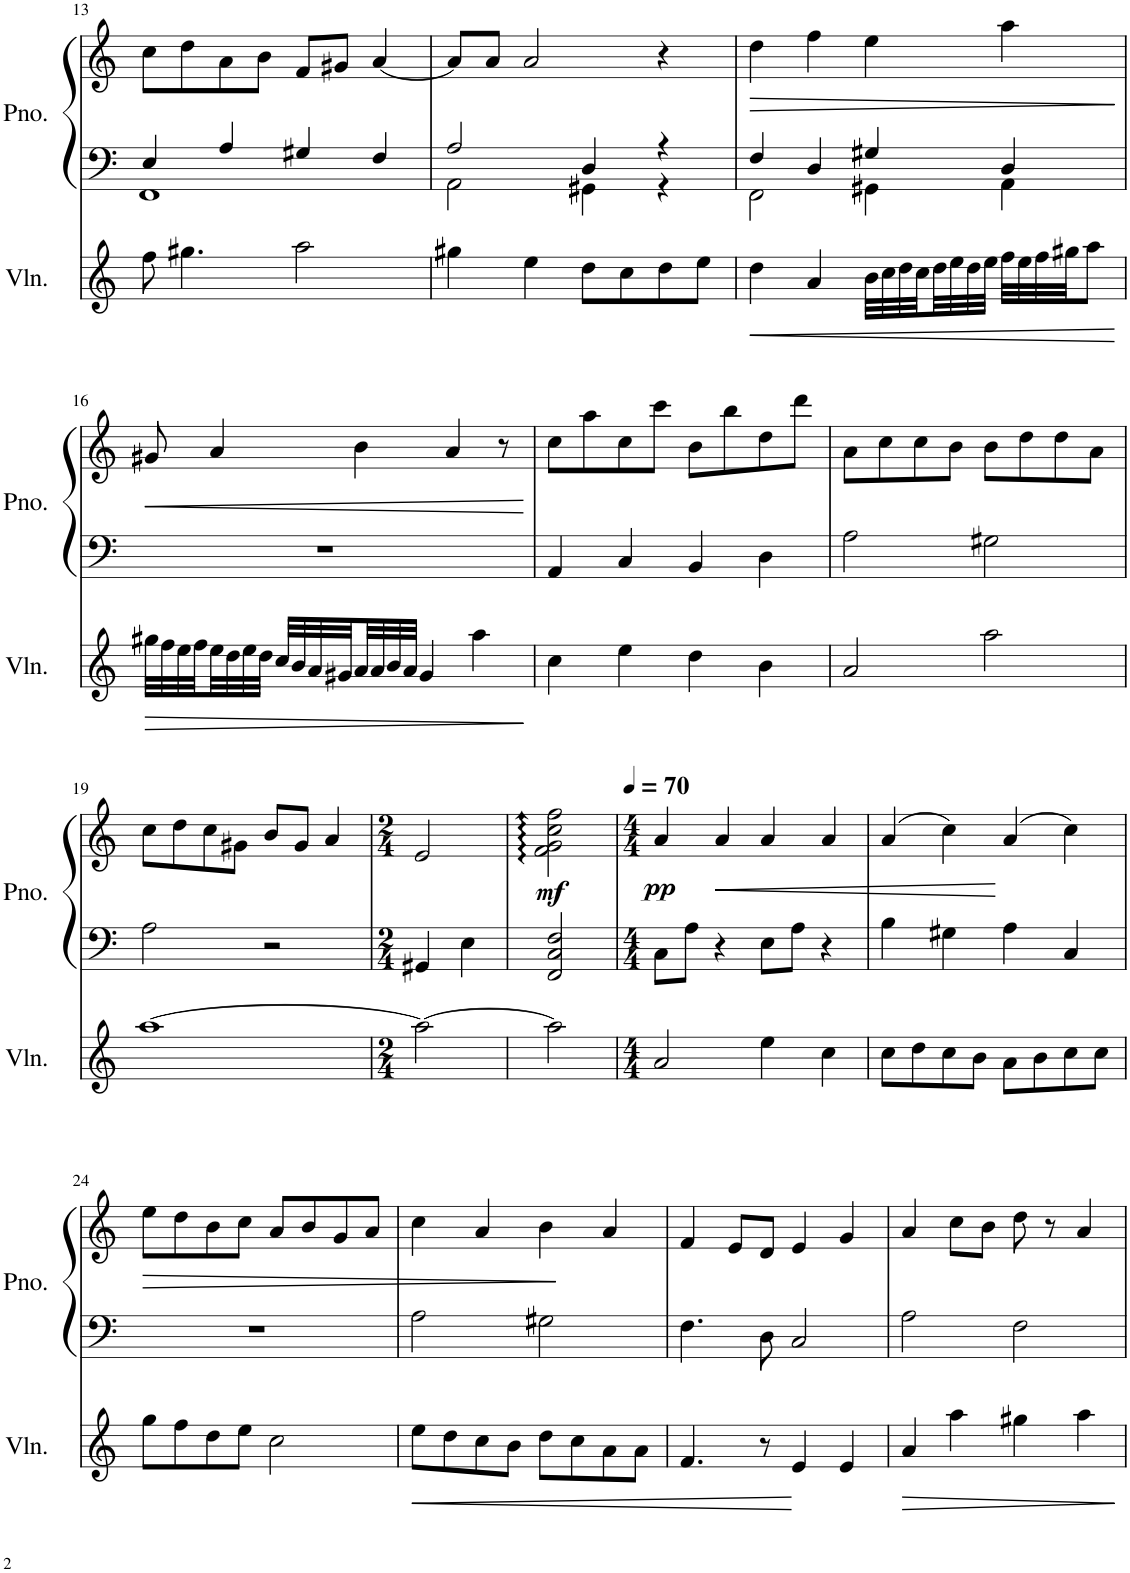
**kern	**dynam	**kern	**kern	**dynam
*part2	*part2	*part1	*part1	*part1
*staff3	*staff3	*staff2	*staff1	*staff1/2
*I"Violin	*	*I"Piano	*	*
*I'Vln.	*	*I'Pno.	*	*
!!LO:PB:g=z
*clefG2	*	*clefF4	*clefG2	*
*k[]	*	*k[]	*k[]	*
*M4/4	*	*M4/4	*M4/4	*
=13	=13	=13	=13	=13
*	*	*^	*	*
8ff\	.	4E/	1FF	8cc\L	.
4.gg#X\	.	.	.	8dd\	.
.	.	4A/	.	8a\	.
.	.	.	.	8b\J	.
2aa\	.	4G#X/	.	8f/L	.
.	.	.	.	8g#X/J	.
.	.	4F/	.	[4a/	.
=14	=14	=14	=14	=14	=14
4gg#X\	.	2A/	2AA\	8a/L]	.
.	.	.	.	8a/J	.
4ee\	.	.	.	2a/	.
8dd\L	.	4D/	4GG#X\	.	.
8cc\	.	.	.	.	.
8dd\	.	4r	4r	4r	.
8ee\J	.	.	.	.	.
=15	=15	=15	=15	=15	=15
!	!LO:HP:b	!	!	!	!LO:HP:b
4dd\	<	4F/	2FF\	4dd\	>
4a/	.	4D/	.	4ff\	.
32b\LLL	.	4G#X/	4GG#X\	4ee\	.
32cc\	.	.	.	.	.
32dd\	.	.	.	.	.
32cc\	.	.	.	.	.
32dd\	.	.	.	.	.
32ee\	.	.	.	.	.
32dd\	.	.	.	.	.
32ee\JJJ	.	.	.	.	.
32ff\LLL	.	4D/	4AA\	4aa\	.
32ee\	.	.	.	.	.
32ff\	.	.	.	.	.
32gg#X\JJ	.	.	.	.	.
8aa\J	.	.	.	.	.
*	*	*v	*v	*	*
.	[	.	.	]
!!LO:LB:g=z
=16	=16	=16	=16	=16
!	!LO:HP:b	!	!	!LO:HP:b
32gg#X\LLL	>	1r	8g#X/	<
32ff\	.	.	.	.
32ee\	.	.	.	.
32ff\	.	.	.	.
32ee\	.	.	4a/	.
32dd\	.	.	.	.
32ee\	.	.	.	.
32dd\JJJ	.	.	.	.
32cc/LLL	.	.	.	.
32b/	.	.	.	.
32a/	.	.	.	.
32g#X/	.	.	.	.
32a/	.	.	4b\	.
32a/	.	.	.	.
32b/	.	.	.	.
32a/JJJ	.	.	.	.
4g#/	.	.	.	.
.	.	.	4a/	.
4aa\	.	.	.	.
.	.	.	8r	.
.	]	.	.	[
=17	=17	=17	=17	=17
4cc\	.	4AA/	8cc\L	.
.	.	.	8aa\	.
4ee\	.	4C/	8cc\	.
.	.	.	8ccc\J	.
4dd\	.	4BB/	8b\L	.
.	.	.	8bb\	.
4b\	.	4D\	8dd\	.
.	.	.	8ddd\J	.
=18	=18	=18	=18	=18
2a/	.	2A\	8a\L	.
.	.	.	8cc\	.
.	.	.	8cc\	.
.	.	.	8b\J	.
2aa\	.	2G#X\	8b\L	.
.	.	.	8dd\	.
.	.	.	8dd\	.
.	.	.	8a\J	.
!!LO:LB:g=z
=19	=19	=19	=19	=19
[1aa	.	2A\	8cc\L	.
.	.	.	8dd\	.
.	.	.	8cc\	.
.	.	.	8g#X\J	.
.	.	2r	8b/L	.
.	.	.	8g#/J	.
.	.	.	4a/	.
=20	=20	=20	=20	=20
*M2/4	*	*M2/4	*M2/4	*
2aa\_	.	4GG#X/	2e/	.
.	.	4E\	.	.
=21	=21	=21	=21	=21
!	!	!	!	!LO:DY:b
2aa\]	.	2FF/ 2C/ 2F/	2f\: 2g\: 2cc\: 2ff\:	mf
=22	=22	=22	=22	=22
*M4/4	*	*M4/4	*M4/4	*
*	*	*	*MM70	*
!	!	!	!	!LO:DY:b
2a/	.	8C\L	4a/	pp
.	.	8A\J	.	.
!	!	!	!	!LO:HP:b
.	.	4r	4a/	<
4ee\	.	8E\L	4a/	.
.	.	8A\J	.	.
4cc\	.	4r	4a/	.
.	.	.	.	[
=23	=23	=23	=23	=23
8cc\L	.	4B\	(4a/	.
8dd\	.	.	.	.
8cc\	.	4G#X\	4cc\)	.
8b\J	.	.	.	.
8a\L	.	4A\	(4a/	.
8b\	.	.	.	.
8cc\	.	4C/	4cc\)	.
8cc\J	.	.	.	.
!!LO:LB:g=z
=24	=24	=24	=24	=24
!	!	!	!	!LO:HP:b
8gg\L	.	1r	8ee\L	>
8ff\	.	.	8dd\	.
8dd\	.	.	8b\	.
8ee\J	.	.	8cc\J	.
2cc\	.	.	8a/L	.
.	.	.	8b/	.
.	.	.	8g/	.
.	.	.	8a/J	.
.	.	.	.	]
=25	=25	=25	=25	=25
!	!LO:HP:b	!	!	!
8ee\L	<	2A\	4cc\	.
8dd\	.	.	.	.
8cc\	.	.	4a/	.
8b\J	.	.	.	.
8dd\L	.	2G#X\	4b\	.
8cc\	.	.	.	.
8a\	.	.	4a/	.
8a\J	.	.	.	.
.	[	.	.	.
=26	=26	=26	=26	=26
4.f/	.	4.F\	4f/	.
.	.	.	8e/L	.
8r	.	8D\	8d/J	.
4e/	.	2C/	4e/	.
4e/	.	.	4g/	.
=27	=27	=27	=27	=27
!	!LO:HP:b	!	!	!
4a/	>	2A\	4a/	.
4aa\	.	.	8cc\L	.
.	.	.	8b\J	.
4gg#X\	.	2F\	8dd\	.
.	.	.	8r	.
4aa\	.	.	4a/	.
.	]	.	.	.
=	=	=	=	=
*-	*-	*-	*-	*-
